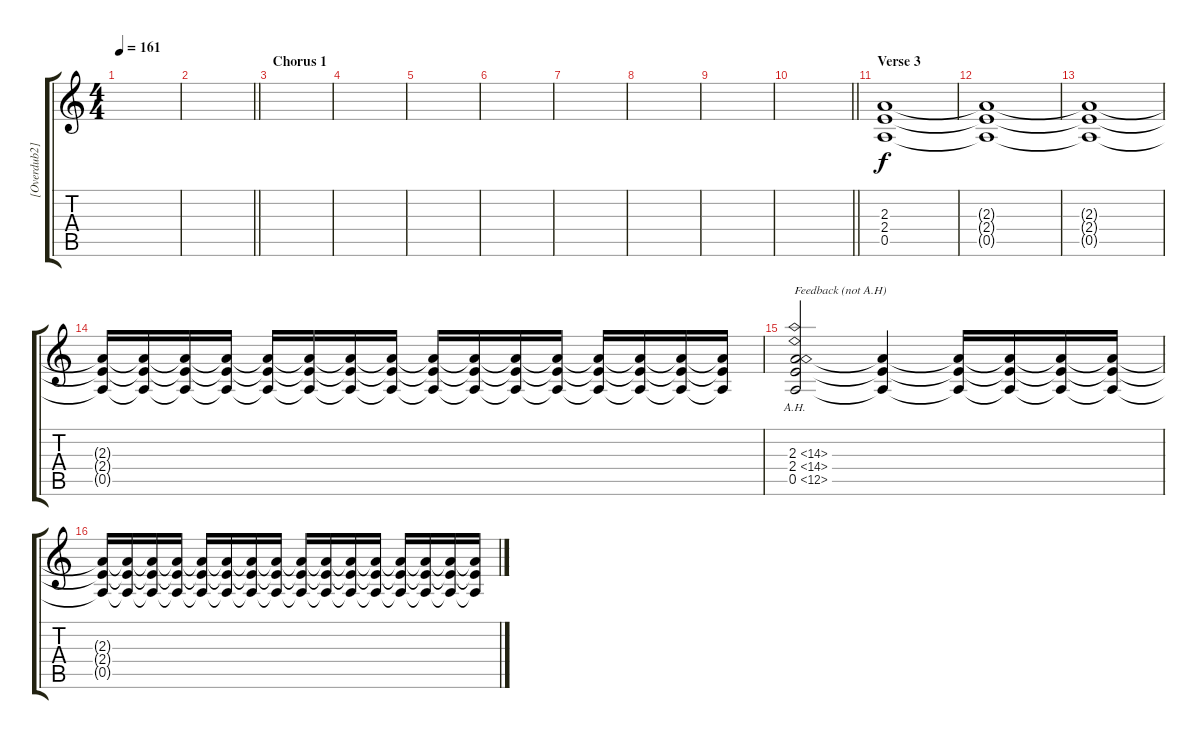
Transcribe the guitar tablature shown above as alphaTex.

\track ("[Overdub2]" "[Overdub2]") {instrument distortionguitar}
\staff {score tabs}
\tuning (E4 B3 G3 D3 A2 E2) {hide}
\ts (4 4)
\tempo 161
\clef g2
\ks c
|
\barLineRight lightlight
|
\section ("" "Chorus 1")
|
|
|
|
|
|
|
\barLineRight lightlight
|
\section ("" "Verse 3")
(2.3 2.4 0.5).1{volume 14 balance 15 instrument distortionguitar} |
(2.3{t} 2.4{t} 0.5{t}).1 |
(2.3{t} 2.4{t} 0.5{t}).1 |
(2.3{t} 2.4{t} 0.5{t}).16{volume 13} (2.3{t} 2.4{t} 0.5{t}).16 (2.3{t} 2.4{t} 0.5{t}).16{volume 12} (2.3{t} 2.4{t} 0.5{t}).16 (2.3{t} 2.4{t} 0.5{t}).16{volume 11 instrument guitarharmonics} (2.3{t} 2.4{t} 0.5{t}).16 (2.3{t} 2.4{t} 0.5{t}).16{volume 10} (2.3{t} 2.4{t} 0.5{t}).16{volume 9} (2.3{t} 2.4{t} 0.5{t}).16{volume 8} (2.3{t} 2.4{t} 0.5{t}).16{volume 7} (2.3{t} 2.4{t} 0.5{t}).16{volume 6} (2.3{t} 2.4{t} 0.5{t}).16{volume 5} (2.3{t} 2.4{t} 0.5{t}).16{volume 4} (2.3{t} 2.4{t} 0.5{t}).16{volume 3} (2.3{t} 2.4{t} 0.5{t}).16{volume 2} (2.3{t} 2.4{t} 0.5{t}).16{volume 1} |
(2.3{ah 12} 2.4{ah 12} 0.5{ah 12}).2{txt "Feedback (not A.H)" volume 0 instrument distortionguitar} (2.3{t} 2.4{t} 0.5{t}).4 (2.3{t} 2.4{t} 0.5{t}).16{volume 1} (2.3{t} 2.4{t} 0.5{t}).16 (2.3{t} 2.4{t} 0.5{t}).16 (2.3{t} 2.4{t} 0.5{t}).16 |
(2.3{t} 2.4{t} 0.5{t}).16{volume 2} (2.3{t} 2.4{t} 0.5{t}).16 (2.3{t} 2.4{t} 0.5{t}).16 (2.3{t} 2.4{t} 0.5{t}).16 (2.3{t} 2.4{t} 0.5{t}).16{volume 3} (2.3{t} 2.4{t} 0.5{t}).16 (2.3{t} 2.4{t} 0.5{t}).16 (2.3{t} 2.4{t} 0.5{t}).16 (2.3{t} 2.4{t} 0.5{t}).16{volume 4 instrument guitarharmonics} (2.3{t} 2.4{t} 0.5{t}).16 (2.3{t} 2.4{t} 0.5{t}).16 (2.3{t} 2.4{t} 0.5{t}).16 (2.3{t} 2.4{t} 0.5{t}).16{volume 5} (2.3{t} 2.4{t} 0.5{t}).16 (2.3{t} 2.4{t} 0.5{t}).16 (2.3{t} 2.4{t} 0.5{t}).16
